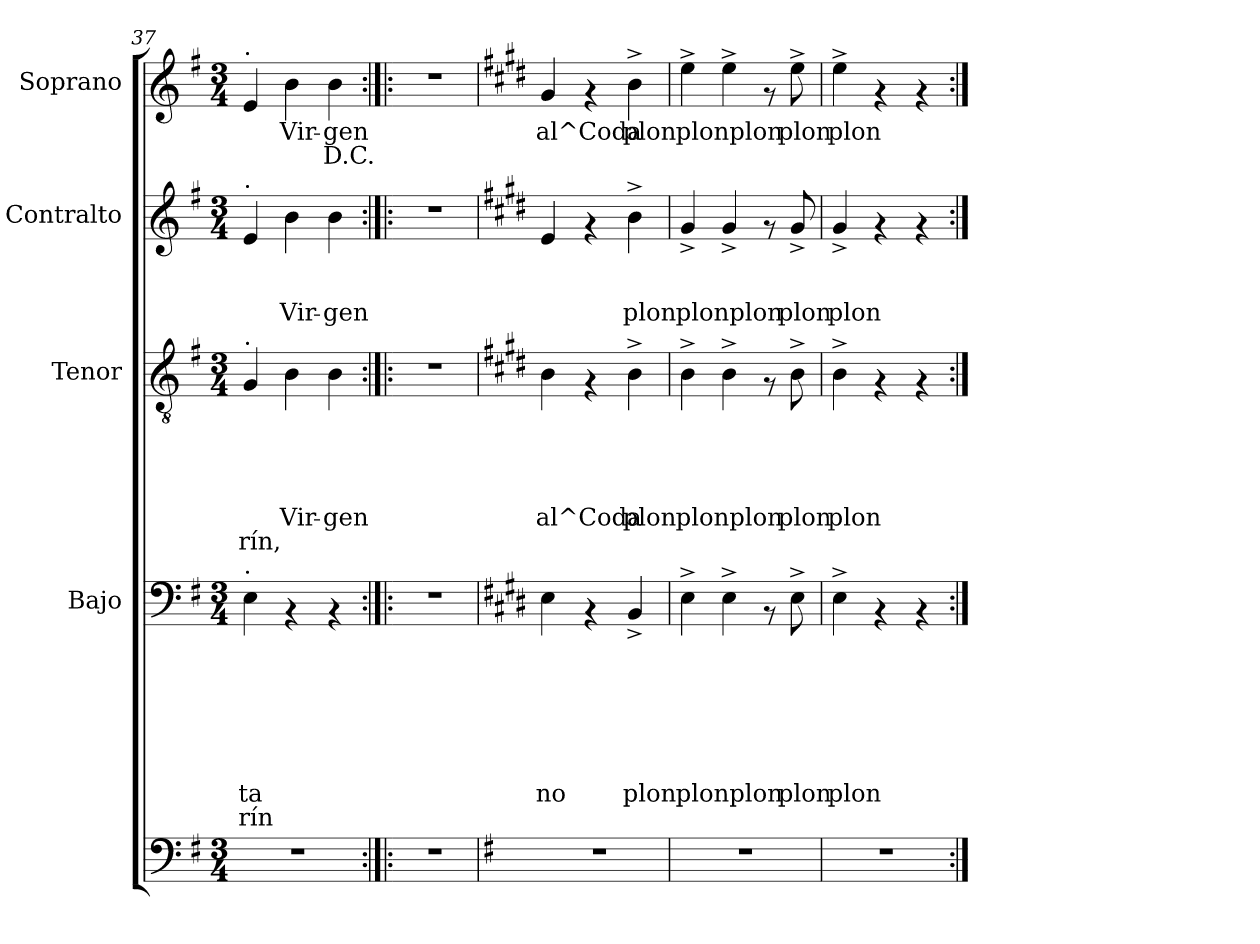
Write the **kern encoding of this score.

**kern	**kern	**text	**text	**text	**text	**text	**text	**text	**text	**kern	**text	**text	**text	**text	**text	**text	**kern	**text	**text	**text	**kern	**text	**text
*part5	*part4	*part4	*part4	*part4	*part4	*part4	*part4	*part4	*part4	*part3	*part3	*part3	*part3	*part3	*part3	*part3	*part2	*part2	*part2	*part2	*part1	*part1	*part1
*staff5	*staff4	*staff4	*staff4	*staff4	*staff4	*staff4	*staff4	*staff4	*staff4	*staff3	*staff3	*staff3	*staff3	*staff3	*staff3	*staff3	*staff2	*staff2	*staff2	*staff2	*staff1	*staff1	*staff1
*	*I"Bajo	*	*	*	*	*	*	*	*	*I"Tenor	*	*	*	*	*	*	*I"Contralto	*	*	*	*I"Soprano	*	*
*clefF4	*clefF4	*	*	*	*	*	*	*	*	*clefGv2	*	*	*	*	*	*	*clefG2	*	*	*	*clefG2	*	*
*k[f#]	*k[f#]	*	*	*	*	*	*	*	*	*k[f#]	*	*	*	*	*	*	*k[f#]	*	*	*	*k[f#]	*	*
*G:	*G:	*	*	*	*	*	*	*	*	*G:	*	*	*	*	*	*	*G:	*	*	*	*G:	*	*
*M3/4	*M3/4	*	*	*	*	*	*	*	*	*M3/4	*	*	*	*	*	*	*M3/4	*	*	*	*M3/4	*	*
=37	=37	=37	=37	=37	=37	=37	=37	=37	=37	=37	=37	=37	=37	=37	=37	=37	=37	=37	=37	=37	=37	=37	=37
!	!	!	!	!	!	!	!	!	!	!	!	!	!	!	!	!	!	!	!	!	!LO:TX:a:t=.	!	!
!	!	!	!	!	!	!	!	!	!	!	!	!	!	!	!	!	!LO:TX:a:t=.	!	!	!	!	!	!
!	!	!	!	!	!	!	!	!	!	!LO:TX:a:t=.	!	!	!	!	!	!	!	!	!	!	!	!	!
!	!LO:TX:a:t=.	!	!	!	!	!	!	!	!	!	!	!	!	!	!	!	!	!	!	!	!	!	!
!	!	!	!	!	!	!	!	!LO:LY:b	!LO:LY:b	!	!	!	!	!	!	!LO:LY:b	!	!	!	!	!	!	!
2.r	4E\	.	.	.	.	.	.	ta	rín	4G/	.	.	.	.	.	rín,	4e/	.	.	.	4e/	.	.
!	!	!	!	!	!	!	!	!	!	!	!	!	!	!	!LO:LY:b	!	!	!	!	!LO:LY:b	!	!LO:LY:b	!
.	4rAA	.	.	.	.	.	.	.	.	4B\	.	.	.	.	Vir-	.	4b\	.	.	Vir-	4b\	Vir-	.
!	!	!	!	!	!	!	!	!	!	!	!	!	!	!	!LO:LY:b	!	!	!	!	!LO:LY:b	!	!LO:LY:b	!LO:LY:b
.	4rAA	.	.	.	.	.	.	.	.	4B\	.	.	.	.	-gen	.	4b\	.	.	-gen	4b\	-gen	D.C.
=38:|!|:	=38:|!|:	=38:|!|:	=38:|!|:	=38:|!|:	=38:|!|:	=38:|!|:	=38:|!|:	=38:|!|:	=38:|!|:	=38:|!|:	=38:|!|:	=38:|!|:	=38:|!|:	=38:|!|:	=38:|!|:	=38:|!|:	=38:|!|:	=38:|!|:	=38:|!|:	=38:|!|:	=38:|!|:	=38:|!|:	=38:|!|:
2.r	2.r	.	.	.	.	.	.	.	.	2.r	.	.	.	.	.	.	2.r	.	.	.	2.r	.	.
=39	=39	=39	=39	=39	=39	=39	=39	=39	=39	=39	=39	=39	=39	=39	=39	=39	=39	=39	=39	=39	=39	=39	=39
*	*k[f#c#g#d#]	*	*	*	*	*	*	*	*	*k[f#c#g#d#]	*	*	*	*	*	*	*k[f#c#g#d#]	*	*	*	*k[f#c#g#d#]	*	*
*	*E:	*	*	*	*	*	*	*	*	*E:	*	*	*	*	*	*	*E:	*	*	*	*E:	*	*
!	!	!	!	!	!	!	!	!LO:LY:b	!	!	!	!	!	!	!LO:LY:b	!	!	!	!	!	!	!LO:LY:b	!
2.r	4E\	.	.	.	.	.	.	no	.	4B\	.	.	.	.	al^Coda	.	4e/	.	.	.	4g#/	al^Coda	.
.	4rAA	.	.	.	.	.	.	.	.	4rF	.	.	.	.	.	.	4rf	.	.	.	4rf	.	.
!	!	!	!	!	!	!	!	!LO:LY:b	!	!	!	!	!	!	!LO:LY:b	!	!	!	!	!LO:LY:b	!	!LO:LY:b	!
.	4BB^</	.	.	.	.	.	.	plon	.	4B^>\	.	.	.	.	plon	.	4b^>\	.	.	plon	4b^>\	plon	.
=40	=40	=40	=40	=40	=40	=40	=40	=40	=40	=40	=40	=40	=40	=40	=40	=40	=40	=40	=40	=40	=40	=40	=40
!	!	!	!	!	!	!	!	!LO:LY:b	!	!	!	!	!	!	!LO:LY:b	!	!	!	!	!LO:LY:b	!	!LO:LY:b	!
2.r	4E^>\	.	.	.	.	.	.	plonplon	.	4B^>\	.	.	.	.	plonplon	.	4g#^</	.	.	plonplon	4ee^>\	plonplon	.
.	4E^>\	.	.	.	.	.	.	.	.	4B^>\	.	.	.	.	.	.	4g#^</	.	.	.	4ee^>\	.	.
.	8rAA	.	.	.	.	.	.	.	.	8rF	.	.	.	.	.	.	8rf	.	.	.	8rf	.	.
!	!	!	!	!	!	!	!	!LO:LY:b	!	!	!	!	!	!	!LO:LY:b	!	!	!	!	!LO:LY:b	!	!LO:LY:b	!
.	8E^>\	.	.	.	.	.	.	plon	.	8B^>\	.	.	.	.	plon	.	8g#^</	.	.	plon	8ee^>\	plon	.
=41	=41	=41	=41	=41	=41	=41	=41	=41	=41	=41	=41	=41	=41	=41	=41	=41	=41	=41	=41	=41	=41	=41	=41
!	!	!	!	!	!	!	!	!LO:LY:b	!	!	!	!	!	!	!LO:LY:b	!	!	!	!	!LO:LY:b	!	!LO:LY:b	!
2.r	4E^>\	.	.	.	.	.	.	plon	.	4B^>\	.	.	.	.	plon	.	4g#^</	.	.	plon	4ee^>\	plon	.
.	4rAA	.	.	.	.	.	.	.	.	4rF	.	.	.	.	.	.	4rf	.	.	.	4rf	.	.
.	4rAA	.	.	.	.	.	.	.	.	4rF	.	.	.	.	.	.	4rf	.	.	.	4rf	.	.
=:|!	=:|!	=:|!	=:|!	=:|!	=:|!	=:|!	=:|!	=:|!	=:|!	=:|!	=:|!	=:|!	=:|!	=:|!	=:|!	=:|!	=:|!	=:|!	=:|!	=:|!	=:|!	=:|!	=:|!
*-	*-	*-	*-	*-	*-	*-	*-	*-	*-	*-	*-	*-	*-	*-	*-	*-	*-	*-	*-	*-	*-	*-	*-
